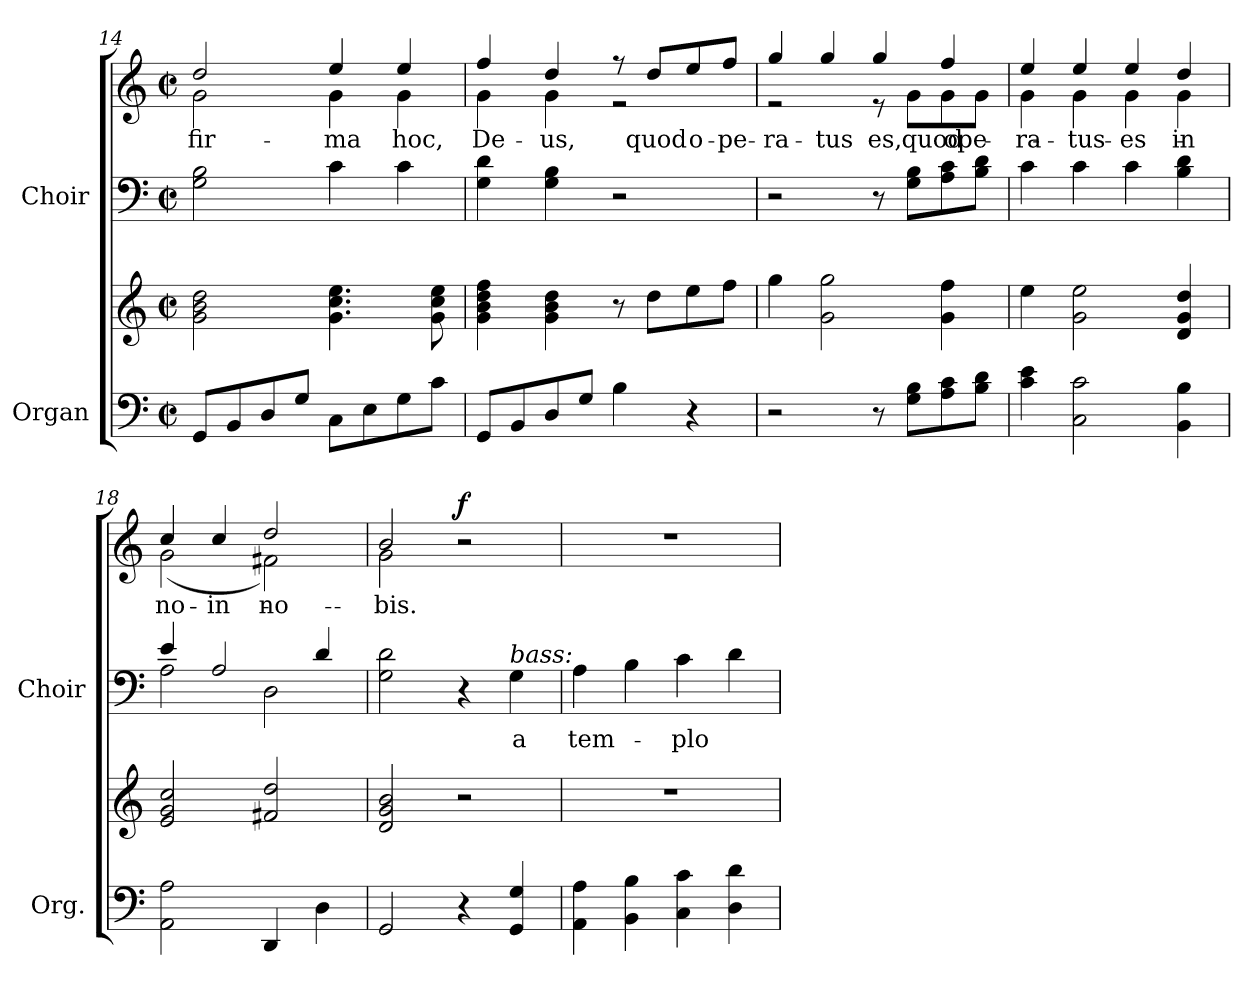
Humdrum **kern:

**kern	**kern	**kern	**text	**kern	**text	**dynam
*part2	*part2	*part1	*part1	*part1	*part1	*part1
*staff4	*staff3	*staff2	*staff2	*staff1	*staff1	*staff1/2
*I"Organ	*	*I"Choir	*	*	*	*
*I'Org.	*	*I'Choir	*	*	*	*
*clefF4	*clefG2	*clefF4	*	*clefG2	*	*
*k[]	*k[]	*k[]	*	*k[]	*	*
*C:	*C:	*C:	*	*C:	*	*
*M2/2	*M2/2	*M2/2	*	*M2/2	*	*
*met(c|)	*met(c|)	*met(c|)	*	*met(c|)	*	*
=14	=14	=14	=14	=14	=14	=14
!	!	!	!	!	!LO:LY:b:color=#000000	!
*	*	*	*	*^	*	*
8GGi/L	2gi\ 2bi 2ddi	2Gi\ 2Bi	.	2ddi/	2gi\	-fir-	.
8BBi/	.	.	.	.	.	.	.
8Di/	.	.	.	.	.	.	.
8Gi/J	.	.	.	.	.	.	.
!	!	!	!	!	!	!LO:LY:b:color=#000000	!
8Ci\L	4.gi\ 4.cci 4.eei	4ci\	.	4eei/	4gi\	-ma	.
8Ei\	.	.	.	.	.	.	.
!	!	!	!	!	!	!LO:LY:b:color=#000000	!
8Gi\	.	4ci\	.	4eei/	4gi\	hoc,	.
8ci\J	8gi\ 8cci 8eei	.	.	.	.	.	.
=15	=15	=15	=15	=15	=15	=15	=15
!	!	!	!	!	!	!LO:LY:b:color=#000000	!
8GGi/L	4gi\ 4bi 4ddi 4ffi	4Gi\ 4di	.	4ffi/	4gi\	De-	.
8BBi/	.	.	.	.	.	.	.
!	!	!	!	!	!	!LO:LY:b:color=#000000	!
8Di/	4gi\ 4bi 4ddi	4Gi\ 4Bi	.	4ddi/	4gi\	-us,	.
8Gi/J	.	.	.	.	.	.	.
4Bi\	8r	2r	.	8r	2r	.	.
!	!	!	!	!	!	!LO:LY:a:color=#000000	!
.	8ddi\L	.	.	8ddi/L	.	quod	.
!	!	!	!	!	!	!LO:LY:a:color=#000000	!
4r	8eei\	.	.	8eei/	.	o-	.
!	!	!	!	!	!	!LO:LY:a:color=#000000	!
.	8ffi\J	.	.	8ffi/J	.	-pe-	.
!!LO:LB:g=z	!!
=16	=16	=16	=16	=16	=16	=16	=16
!	!	!	!	!	!	!LO:LY:a:color=#000000	!
2r	4ggi\	2r	.	4ggi/	2r	-ra-	.
!	!	!	!	!	!	!LO:LY:a:color=#000000	!
.	2gi\ 2ggi	.	.	4ggi/	.	-tus	.
!	!	!	!	!	!	!LO:LY:a:color=#000000	!
8r	.	8r	.	4ggi/	8r	es,	.
!	!	!	!	!	!	!LO:LY:b:color=#000000	!
8Gi\ 8Bi\L	.	8Gi\ 8Bi\L	.	.	8gi\L	quod	.
!	!	!	!	!	!	!LO:LY:a:color=#000000	!
!	!	!	!	!	!	!LO:LY:b:color=#000000	!
8Ai\ 8ci\	4gi\ 4ffi	8Ai\ 8ci\	.	4ffi/	8gi\	o-	.
!	!	!	!	!	!	!LO:LY:b:color=#000000	!
8Bi\ 8di\J	.	8Bi\ 8di\J	.	.	8gi\J	-pe-	.
=17	=17	=17	=17	=17	=17	=17	=17
!	!	!	!	!	!	!LO:LY:a:color=#000000	!
!	!	!	!	!	!	!LO:LY:b:color=#000000	!
4ci\ 4ei	4eei\	4ci\	.	4eei/	4gi\	-ra-	.
!	!	!	!	!	!	!LO:LY:a:color=#000000	!
!	!	!	!	!	!	!LO:LY:b:color=#000000	!
2Ci\ 2ci	2gi\ 2eei	4ci\	.	4eei/	4gi\	-tus	.
!	!	!	!	!	!	!LO:LY:a:color=#000000	!
!	!	!	!	!	!	!LO:LY:b:color=#000000	!
.	.	4ci\	.	4eei/	4gi\	es	.
!	!	!	!	!	!	!LO:LY:a:color=#000000	!
!	!	!	!	!	!	!LO:LY:b:color=#000000	!
4BBi\ 4Bi	4di/ 4gi 4ddi	4Bi\ 4di	.	4ddi/	4gi\	in	.
=18	=18	=18	=18	=18	=18	=18	=18
*	*	*^	*	*	*	*	*
!	!	!	!	!	!	!	!LO:LY:a:color=#000000	!
!	!	!	!	!	!	!	!LO:LY:b:color=#000000	!
2AAi\ 2Ai	2ei/ 2gi 2cci	4ei/	2Ai\	.	4cci/	(2gi\	no-	.
!	!	!	!	!	!	!	!LO:LY:a:color=#000000	!
.	.	2Ai/	.	.	4cci/	.	in	.
!	!	!	!	!	!	!	!LO:LY:a:color=#000000	!
4DDi/	2f#Xi/ 2ddi	.	2Di\	.	2ddi/	2f#Xi\)	no-	.
4Di\	.	4di/	.	.	.	.	.	.
*	*	*v	*v	*	*	*	*	*
=19	=19	=19	=19	=19	=19	=19	=19
!	!	!	!	!	!	!LO:LY:a:color=#000000	!
!	!	!	!	!	!	!LO:LY:b:color=#000000	!
2GGi/	2di/ 2gi 2bi	2Gi\ 2di	.	2bi/	2gi\	-bis.	.
4r	2r	4r	.	2r	2ryy	.	f
!	!	!LO:TX:a:i:t=bass&colon;	!	!	!	!	!
!	!	!	!LO:LY:b:color=#000000	!	!	!	!
4GGi/ 4Gi	.	4Gi\	a	.	.	.	.
*	*	*	*	*v	*v	*	*
=20	=20	=20	=20	=20	=20	=20
!	!	!	!LO:LY:b:color=#000000	!	!	!
4AAi\ 4Ai	1r	4Ai\	tem-	1r	.	.
4BBi\ 4Bi	.	4Bi\	.	.	.	.
!	!	!	!LO:LY:b:color=#000000	!	!	!
4Ci\ 4ci	.	4ci\	-plo	.	.	.
4Di\ 4di	.	4di\	.	.	.	.
=	=	=	=	=	=	=
*-	*-	*-	*-	*-	*-	*-
